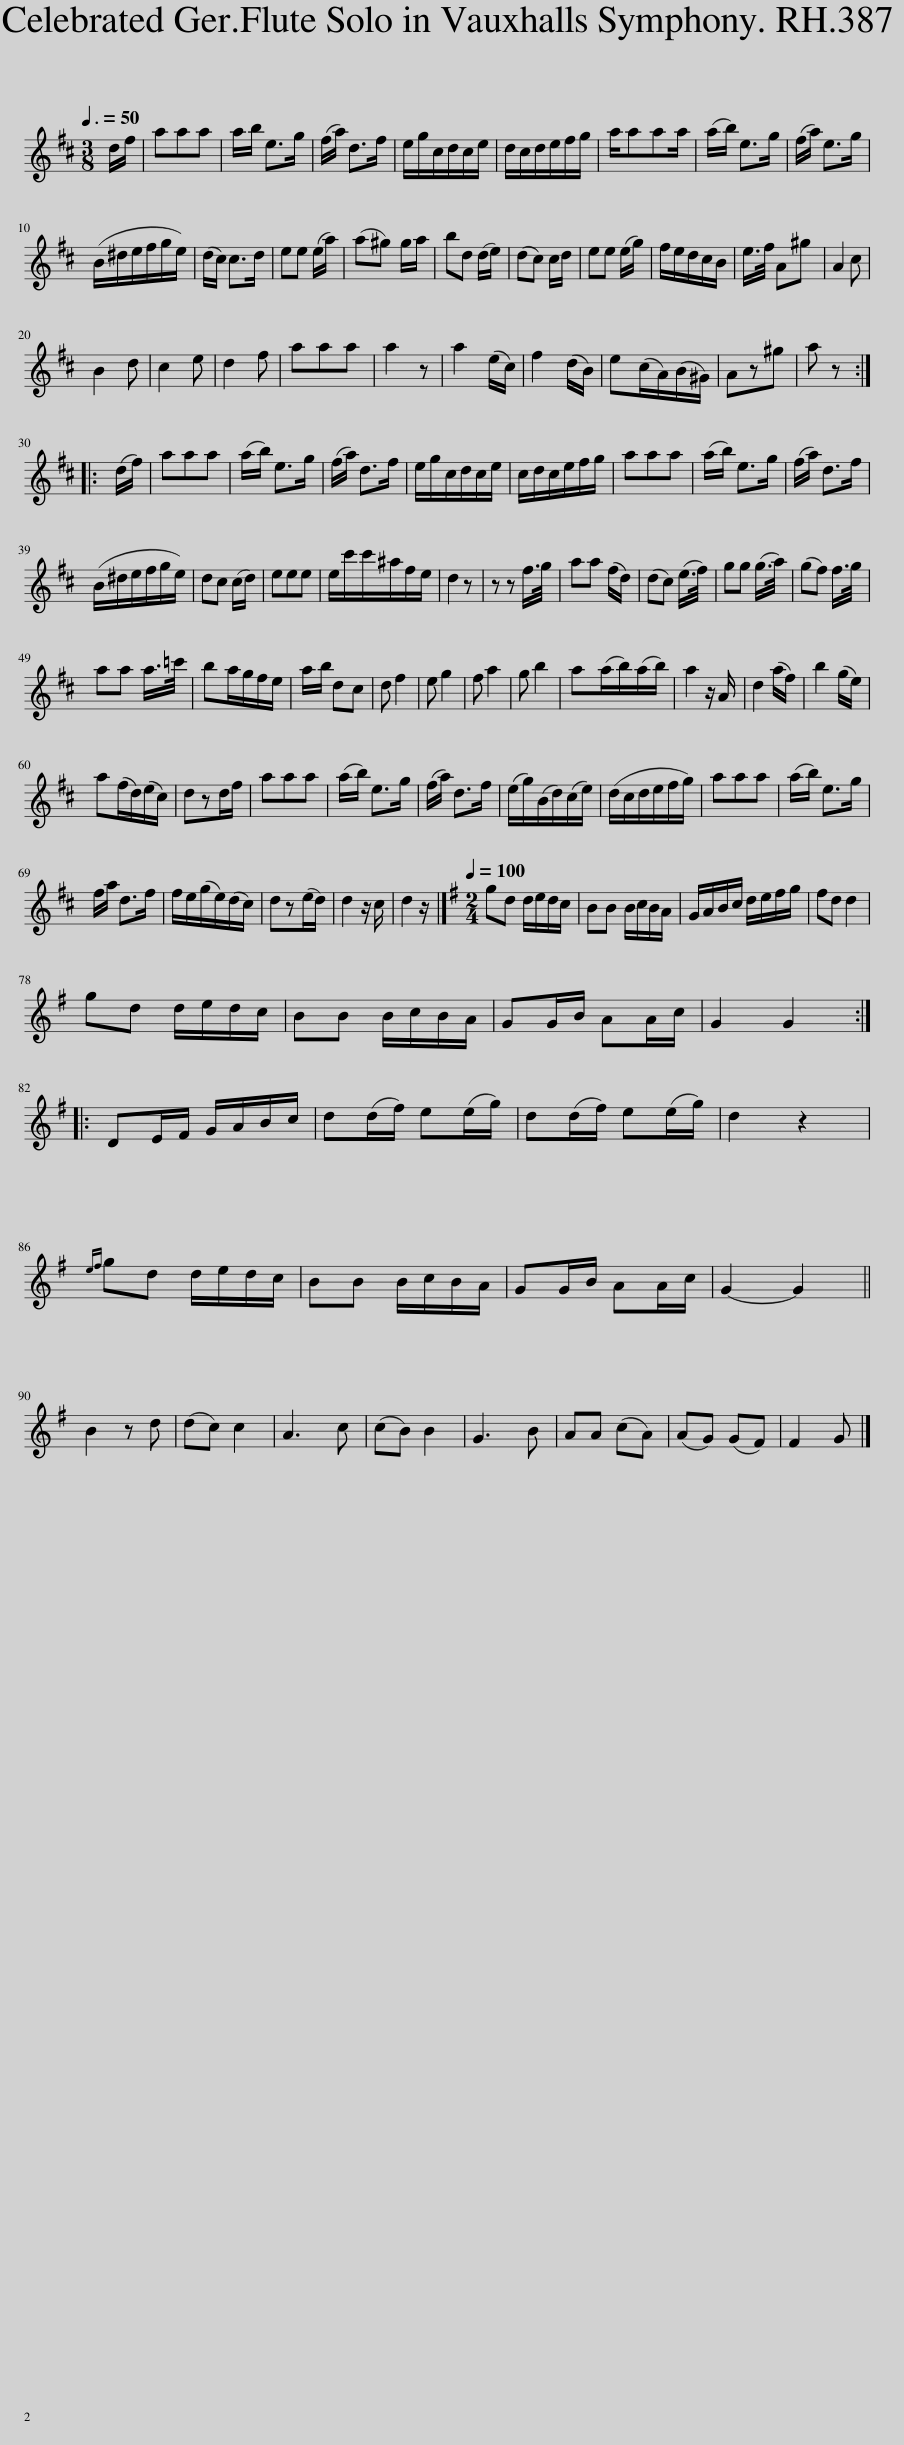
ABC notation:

X:1
L:1/8
Q:3/8=50
M:3/8
I:linebreak $
K:D
V:1 treble
V:1
 d/f/ | aaa | a/b/ e>g | (f/a/) d>f | e/g/c/d/c/e/ | %5
 d/c/d/e/f/g/ | a/aaa/ | (a/b/) e>g | (f/a/) e>g |$ (B/^d/e/f/g/e/) | %10
 (d/c/) c>d | ee (e/a/) | (a^g) g/a/ | bd (d/e/) | (dc) c/d/ | %15
 ee (e/g/) | f/e/d/c/B/ | e/>f/ A^g | A2 c |$ B2 d | %20
 c2 e | d2 f | aaa | a2 z | a2 (e/c/) | %25
 f2 (d/B/) | e(c/A/)(B/^G/) | Az^g | a z ::$ (d/f/) | %30
 aaa | (a/b/) e>g | (f/a/) d>f | e/g/c/d/c/e/ | c/d/c/e/f/g/ | %35
 aaa | (a/b/) e>g | (f/a/) d>f |$ (B/^d/e/f/g/e/) | dc (c/d/) | %40
 eee | e/c'/c'/^a/f/e/ | d2 z | z z f/>g/ | aa (f/d/) | %45
 (dc) (e/>f/) | gg (g/>a/) | (gf) f/>g/ |$ aa a/>=c'/ | ba/g/f/e/ | %50
 a/b/ dc | d f2 | e g2 | f a2 | g b2 | %55
 a(a/b/)(a/b/) | a2 z/ A/ | d2 (a/f/) | b2 (g/e/) |$ a(f/d/)(e/c/) | %60
 dzd/f/ | aaa | (a/b/) e>g | (f/a/) d>f | (e/g/)(B/d/)(c/e/) | %65
 (d/c/d/e/f/g/) | aaa | (a/b/) e>g |$ f/a/ d>f | f/e/(g/e/)(d/c/) | %70
 dz(e/d/) | d2 z/ c/ | d2 z/ |][K:G][M:2/4][Q:1/4=100] gd d/e/d/c/ | BB B/c/B/A/ | %75
 G/A/B/c/ d/e/f/g/ | fd d2 |$ gd d/e/d/c/ | BB B/c/B/A/ | GG/B/ AA/c/ | %80
 G2 G2 ::$ DE/F/ G/A/B/c/ | d(d/f/) e(e/g/) | d(d/f/) e(e/g/) | d2 z2 |$ %85
{ef} gd d/e/d/c/ | BB B/c/B/A/ | GG/B/ AA/c/ | G2- G2 ||$ B2 z d | %90
 (dc) c2 | A3 c | (cB) B2 | G3 B | AA (cA) | %95
 (AG) (GF) | F2 G |] %97
